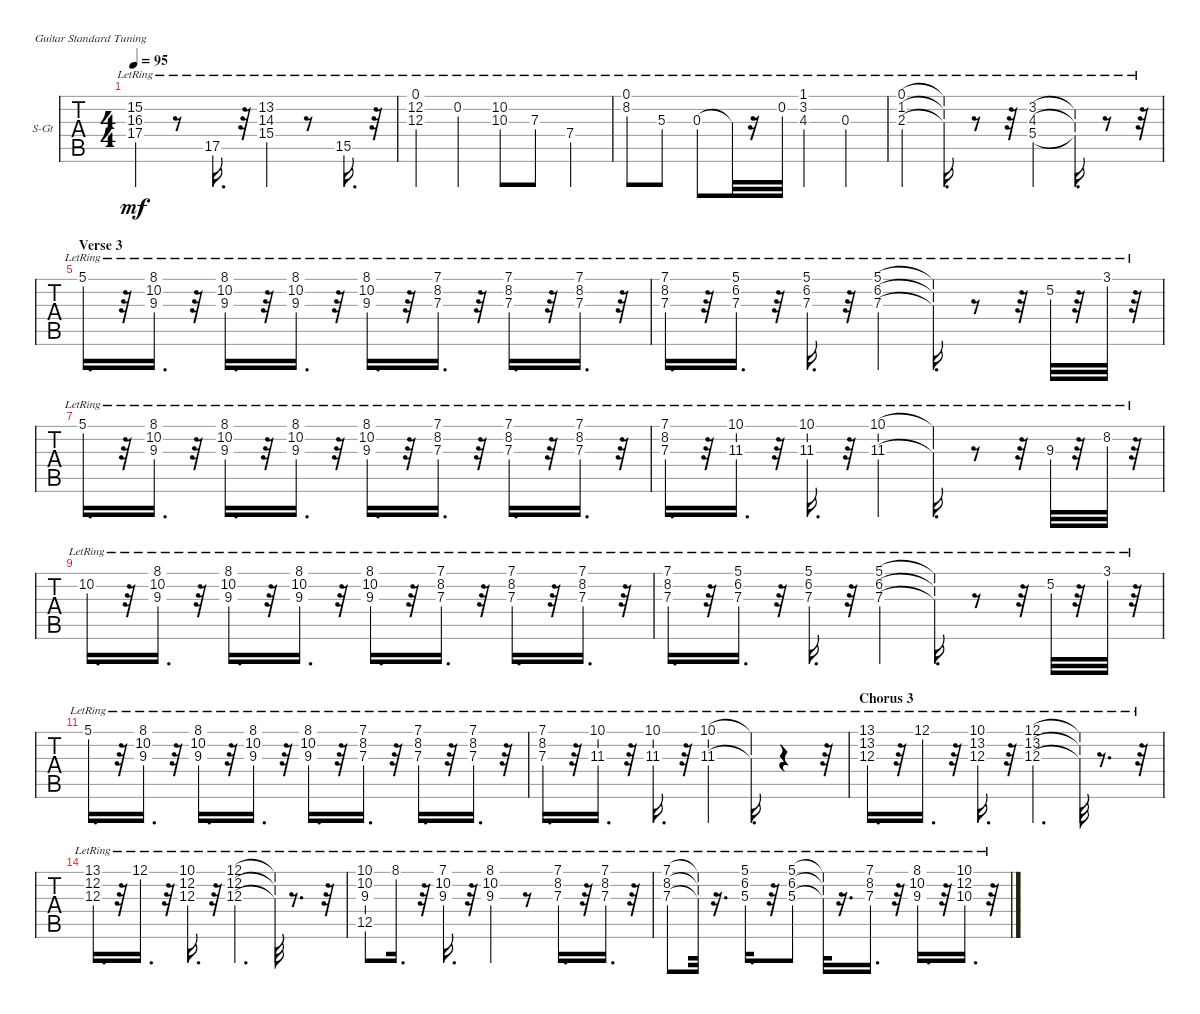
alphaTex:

\bracketExtendMode nobrackets
\firstSystemTrackNameOrientation horizontal
\otherSystemsTrackNameOrientation horizontal
\defaultBarNumberDisplay FirstOfSystem
\track ("Synth 1" "S-Gt") {instrument stringensemble1}
\staff {tabs}
\tuning (E4 B3 G3 D3 A2 E2)
\displaytranspose 12
\ts (4 4)
\tempo 95
\clef g2
\scale
0.267229
\ks c
(15.2{lr} 16.3{lr} 17.4{lr}).4{dy mf} r.8 17.5{lr}.16{d} r.32 (13.2{lr} 14.3{lr} 15.4{lr}).4 r.8 15.5{lr}.16{d} r.32 |
\scale
0.182841 (0.1{lr} 12.2{lr} 12.3{lr}).4 0.2{lr}.4 (10.2{lr} 10.3{lr}).8 7.3{lr}.8 7.4{lr}.4 |
\scale
0.2827 (0.1{lr} 8.2{lr}).8 5.3{lr}.8 0.3{lr}.8 0.3{lr t}.32 r.16 0.2{lr}.32 (1.1{lr} 3.2{lr} 4.3{lr}).4 0.3{lr}.4 |
\scale
0.267229 (0.1{lr} 1.2{lr} 2.3{lr}).4 (0.1{lr t} 1.2{lr t} 2.3{lr t}).16{d} r.8 r.32 (3.2{lr} 4.3{lr} 5.4{lr}).4 (3.2{lr t} 4.3{lr t} 5.4{lr t}).16{d} r.8 r.32 |
\section ("" "Verse 3")
\scale
0.261386 5.1{lr}.16{d} r.32 (8.1{lr} 10.2{lr} 9.3{lr}).16{d} r.32 (8.1{lr} 10.2{lr} 9.3{lr}).16{d} r.32 (8.1{lr} 10.2{lr} 9.3{lr}).16{d} r.32 (8.1{lr} 10.2{lr} 9.3{lr}).16{d} r.32 (7.1{lr} 8.2{lr} 7.3{lr}).16{d} r.32 (7.1{lr} 8.2{lr} 7.3{lr}).16{d} r.32 (7.1{lr} 8.2{lr} 7.3{lr}).16{d} r.32 |
\scale
0.238614 (7.1{lr} 8.2{lr} 7.3{lr}).16{d} r.32 (5.1{lr} 6.2{lr} 7.3{lr}).16{d} r.32 (5.1{lr} 6.2{lr} 7.3{lr}).16{d} r.32 (5.1{lr} 6.2{lr} 7.3{lr}).4 (5.1{lr t} 6.2{lr t} 7.3{lr t}).16{d} r.8 r.32 5.2{lr}.32 r.32 3.1{lr}.32 r.32 |
\scale
0.261386 5.1{lr}.16{d} r.32 (8.1{lr} 10.2{lr} 9.3{lr}).16{d} r.32 (8.1{lr} 10.2{lr} 9.3{lr}).16{d} r.32 (8.1{lr} 10.2{lr} 9.3{lr}).16{d} r.32 (8.1{lr} 10.2{lr} 9.3{lr}).16{d} r.32 (7.1{lr} 8.2{lr} 7.3{lr}).16{d} r.32 (7.1{lr} 8.2{lr} 7.3{lr}).16{d} r.32 (7.1{lr} 8.2{lr} 7.3{lr}).16{d} r.32 |
\scale
0.238614 (7.1{lr} 8.2{lr} 7.3{lr}).16{d} r.32 (10.1{lr} 11.3{lr}).16{d} r.32 (10.1{lr} 11.3{lr}).16{d} r.32 (10.1{lr} 11.3{lr}).4 (10.1{lr t} 11.3{lr t}).16{d} r.8 r.32 9.3{lr}.32 r.32 8.2{lr}.32 r.32 |
\scale
0.270769 10.2{lr}.16{d} r.32 (8.1{lr} 10.2{lr} 9.3{lr}).16{d} r.32 (8.1{lr} 10.2{lr} 9.3{lr}).16{d} r.32 (8.1{lr} 10.2{lr} 9.3{lr}).16{d} r.32 (8.1{lr} 10.2{lr} 9.3{lr}).16{d} r.32 (7.1{lr} 8.2{lr} 7.3{lr}).16{d} r.32 (7.1{lr} 8.2{lr} 7.3{lr}).16{d} r.32 (7.1{lr} 8.2{lr} 7.3{lr}).16{d} r.32 |
\scale
0.247179 (7.1{lr} 8.2{lr} 7.3{lr}).16{d} r.32 (5.1{lr} 6.2{lr} 7.3{lr}).16{d} r.32 (5.1{lr} 6.2{lr} 7.3{lr}).16{d} r.32 (5.1{lr} 6.2{lr} 7.3{lr}).4 (5.1{lr t} 6.2{lr t} 7.3{lr t}).16{d} r.8 r.32 5.2{lr}.32 r.32 3.1{lr}.32 r.32 |
\scale
0.270769 5.1{lr}.16{d} r.32 (8.1{lr} 10.2{lr} 9.3{lr}).16{d} r.32 (8.1{lr} 10.2{lr} 9.3{lr}).16{d} r.32 (8.1{lr} 10.2{lr} 9.3{lr}).16{d} r.32 (8.1{lr} 10.2{lr} 9.3{lr}).16{d} r.32 (7.1{lr} 8.2{lr} 7.3{lr}).16{d} r.32 (7.1{lr} 8.2{lr} 7.3{lr}).16{d} r.32 (7.1{lr} 8.2{lr} 7.3{lr}).16{d} r.32 |
\scale
0.211282 (7.1{lr} 8.2{lr} 7.3{lr}).16{d} r.32 (10.1{lr} 11.3{lr}).16{d} r.32 (10.1{lr} 11.3{lr}).16{d} r.32 (10.1{lr} 11.3{lr}).4 (10.1{lr t} 11.3{lr t}).16{d} r.4 r.32 |
\section ("" "Chorus 3")
\scale
0.235294 (13.1{lr} 13.2{lr} 12.3{lr}).16{d} r.32 12.1{lr}.16{d} r.32 (10.1{lr} 13.2{lr} 12.3{lr}).16{d} r.32 (12.1{lr} 13.2{lr} 12.3{lr}).4{d} (12.1{lr t} 13.2{lr t} 12.3{lr t}).32 r.8{d} r.32 |
\scale
0.235294 (13.1{lr} 12.2{lr} 12.3{lr}).16{d} r.32 12.1{lr}.16{d} r.32 (10.1{lr} 12.2{lr} 12.3{lr}).16{d} r.32 (12.1{lr} 12.2{lr} 12.3{lr}).4{d} (12.1{lr t} 12.2{lr t} 12.3{lr t}).32 r.8{d} r.32 |
\scale
0.238562 (10.1{lr} 10.2{lr} 9.3{lr} 12.5{lr}).8 8.1{lr}.16{d} r.32 (7.1{lr} 10.2{lr} 9.3{lr}).16{d} r.32 (8.1{lr} 10.2{lr} 9.3{lr}).4 r.8 (7.1{lr} 8.2{lr} 7.3{lr}).16{d} r.32 (7.1{lr} 8.2{lr} 7.3{lr}).16{d} r.32 |
\scale
0.29085 (7.1{lr} 8.2{lr} 7.3{lr}).8 (7.1{lr t} 8.2{lr t} 7.3{lr t}).32 r.16{d} (5.1{lr} 6.2{lr} 5.3{lr}).16{d} r.32 (5.1{lr} 6.2{lr} 5.3{lr}).8 (5.1{lr t} 6.2{lr t} 5.3{lr t}).32 r.16{d} (7.1{lr} 8.2{lr} 7.3{lr}).16{d} r.32 (8.1{lr} 10.2{lr} 9.3{lr}).16{d} r.32 (10.1{lr} 12.2{lr} 10.3{lr}).16{d} r.32
